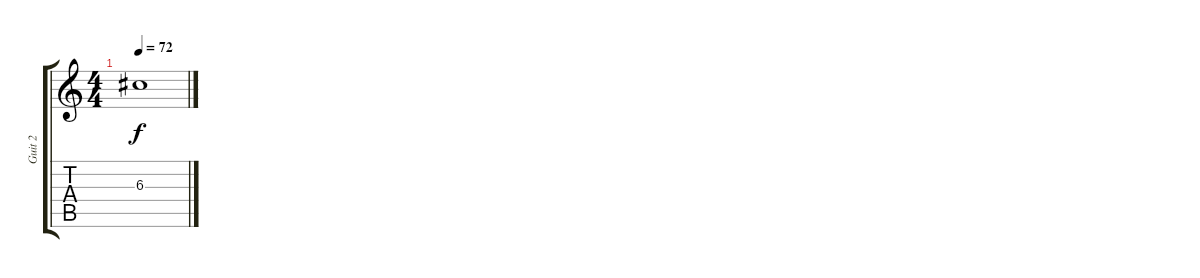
\track ("Guit 2" "Guit 2") {instrument distortionguitar}
\staff {score tabs}
\tuning (E4 B3 G3 D3 A2 E2) {hide}
\ts (4 4)
\tempo 72
\clef g2
\ks c
6.3{t}.1{dy f volume 0}
